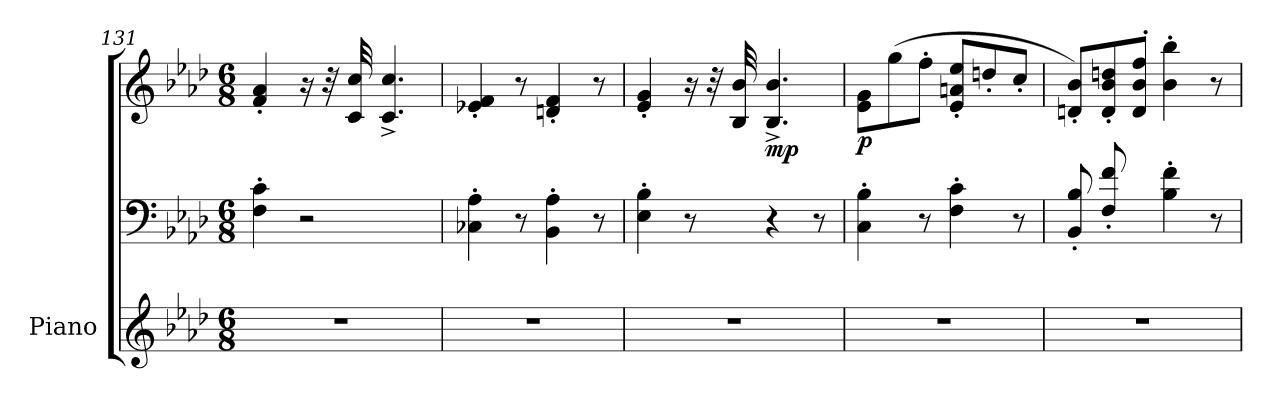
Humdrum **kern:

**kern	**kern	**kern	**dynam
*part1	*part1	*part1	*part1
*staff3	*staff2	*staff1	*staff1/2/3
*I"Piano	*	*	*
*I'Pno.	*	*	*
*clefG2	*clefF4	*clefG2	*
*k[b-e-a-d-]	*k[b-e-a-d-]	*k[b-e-a-d-]	*
*M6/8	*M6/8	*M6/8	*
=131	=131	=131	=131
2.r	4F\' 4c\'	4f/' 4a-/'	.
.	2r	16r	.
.	.	32r	.
.	.	32c/ 32cc/	.
.	.	4.c/^ 4.cc/^	.
=132	=132	=132	=132
2.r	4C-X\' 4A-\'	4e-X/' 4f/'	.
.	8r	8r	.
.	4BB-\' 4A-\'	4dn/' 4f/'	.
.	8r	8r	.
=133	=133	=133	=133
2.r	4E-\' 4B-\'	4e-/' 4g/'	.
.	8r	16r	.
.	.	32r	.
.	.	32B-/ 32b-/	.
!	!	!	!LO:DY:b
.	4r	4.B-/^ 4.b-/^	mp
.	8r	.	.
=134	=134	=134	=134
!	!	!	!LO:DY:b
2.r	4C\' 4B-\'	8e-\ 8g\L	p
.	.	(>8gg\	.
.	8r	8ff'\J	.
.	4F\' 4c\'	8e-/' 8an/' 8ee-/'L	.
.	.	8ddn'/	.
.	8r	8cc'/J	.
=135	=135	=135	=135
*	*	*^	*
2.r	8BB-/' 8B-/'L	8dn/' 8b-/'L)	4ryy	.
.	8F/' 8f/'	8d/' 8b-/' 8ddn/'	.	.
.	8ryy	8d/' 8b-/' 8ff/'J	8f'\J	.
.	4B-\' 4f\'	4b-\' 4bb-\'	4.ryy	.
.	8r	8r	.	.
*	*	*v	*v	*
=	=	=	=
*-	*-	*-	*-
